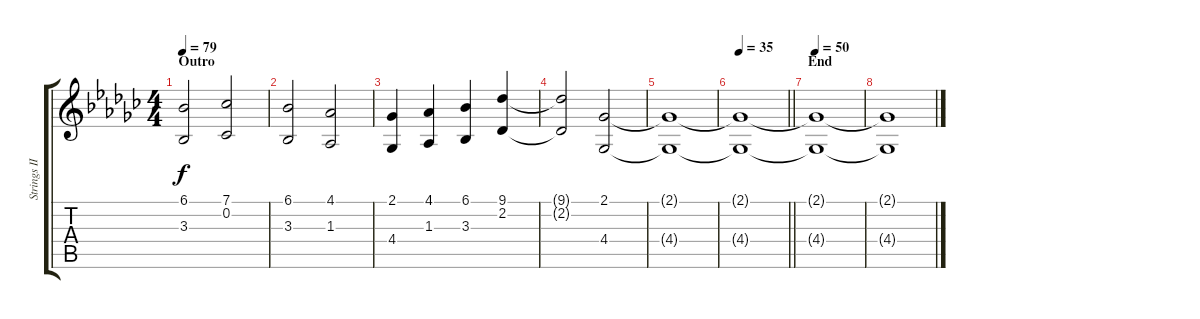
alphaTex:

\track ("Strings II" "Strings II") {instrument stringensemble1}
\staff {score tabs}
\tuning (E4 B3 G3 D3 A2 E2) {hide}
\ts (4 4)
\section ("" "Outro")
\tempo 79
\clef g2
\ks gb
(6.1 3.3).2{dy f} (7.1 0.2).2 |
(6.1 3.3).2 (4.1 1.3).2 |
(2.1 4.4).4 (4.1 1.3).4 (6.1 3.3).4 (9.1 2.2).4 |
(9.1{t} 2.2{t}).2 (2.1 4.4).2 |
(2.1{t} 4.4{t}).1{volume 0} |
\tempo 35
\barLineRight lightlight
(2.1{t} 4.4{t}).1 |
\section ("" "End")
\tempo 50
(2.1{t} 4.4{t}).1 |
(2.1{t} 4.4{t}).1
